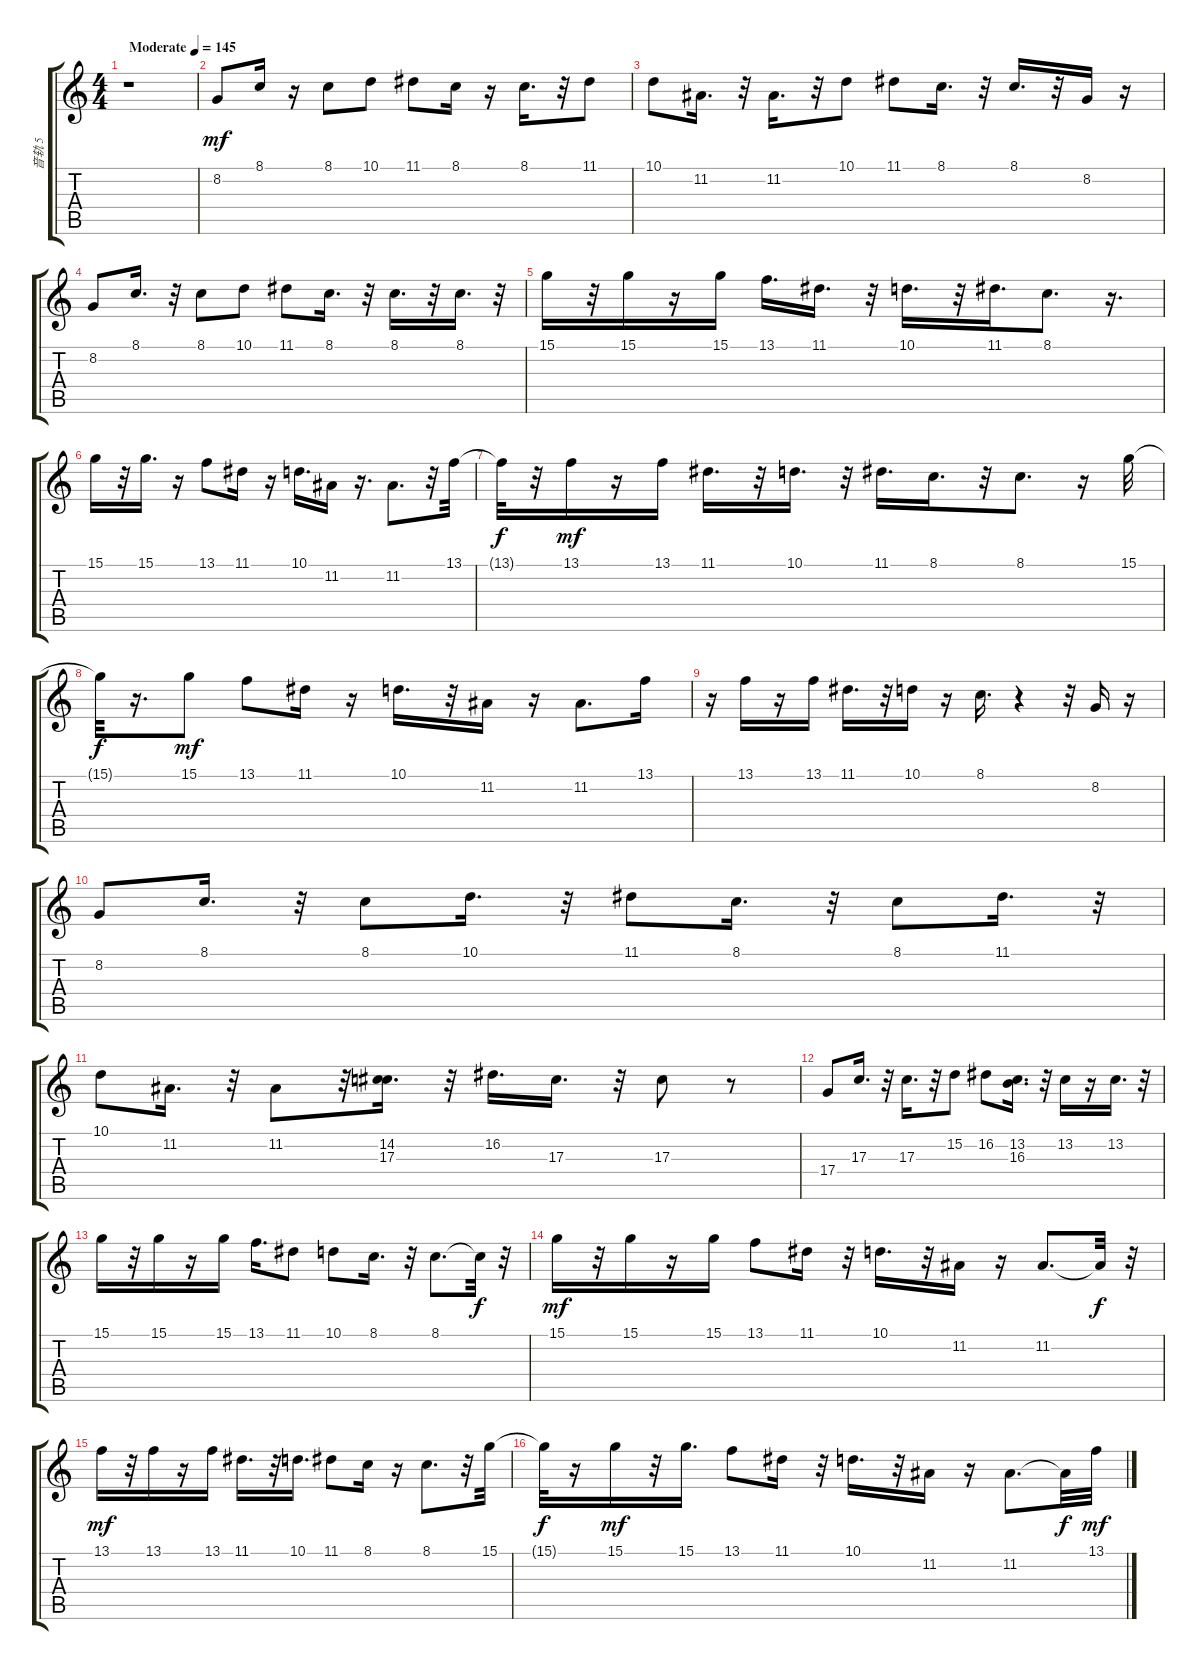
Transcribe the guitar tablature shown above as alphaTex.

\track ("音轨 5" "音轨 5") {solo instrument lead2sawtooth}
\staff {score tabs}
\tuning (E4 B3 G3 D3 A2 E2) {hide}
\ts (4 4)
\tempo (145 "Moderate")
\clef g2
\ks c
r.1{dy mf instrument lead2sawtooth} |
8.2.8 8.1.16 r.16 8.1.8 10.1.8 11.1.8 8.1.16 r.16 8.1.16{d} r.32 11.1.8 |
10.1.8 11.2.16{d} r.32 11.2.16{d} r.32 10.1.8 11.1.8 8.1.16{d} r.32 8.1.16{d} r.32 8.2.16 r.16 |
8.2.8 8.1.16{d} r.32 8.1.8 10.1.8 11.1.8 8.1.16{d} r.32 8.1.16{d} r.32 8.1.16{d} r.32 |
15.1.16 r.32 15.1.16 r.16 15.1.16 13.1.16{d} 11.1.16{d} r.32 10.1.16{d} r.32 11.1.16{d} 8.1.8{d} r.16{d} |
15.1.16 r.32 15.1.16{d} r.16 13.1.8 11.1.16 r.16 10.1.16{d} 11.2.16 r.16{d} 11.2.8{d} r.32 13.1.32 |
13.1{t}.32{dy f} r.32 13.1.16{dy mf} r.16 13.1.16 11.1.16{d} r.32 10.1.16{d} r.32 11.1.16{d} 8.1.16{d} r.32 8.1.8{d} r.16 15.1.32 |
15.1{t}.32{dy f} r.16{d} 15.1.8{dy mf} 13.1.8 11.1.16 r.16 10.1.16{d} r.32 11.2.16 r.16 11.2.8{d} 13.1.16 |
r.16 13.1.16 r.16 13.1.16 11.1.16{d} r.32 10.1.16 r.16 8.1.16{d} r.4 r.32 8.2.16 r.16 |
8.2.8 8.1.16{d} r.32 8.1.8 10.1.16{d} r.32 11.1.8 8.1.16{d} r.32 8.1.8 11.1.16{d} r.32 |
10.1.8 11.2.16{d} r.32 11.2.8 r.32 (14.2 17.3).16{d} r.32 16.2.16{d} 17.3.16{d} r.32 17.3.8 r.8 |
17.4.8 17.3.16{d} r.32 17.3.16{d} r.32 15.2.8 16.2.8 (13.2 16.3).16{d} r.32 13.2.16 r.16 13.2.16{d} r.32 |
15.1.16 r.32 15.1.16 r.16 15.1.16 13.1.16{d} 11.1.8 10.1.8 8.1.16{d} r.32 8.1.8{d} 8.1{t}.32{dy f} r.32 |
15.1.16{dy mf} r.32 15.1.16 r.16 15.1.16 13.1.8 11.1.16 r.32 10.1.16{d} r.32 11.2.16 r.16 11.2.8{d} 11.2{t}.32{dy f} r.32 |
13.1.16{dy mf} r.32 13.1.16 r.16 13.1.16 11.1.16{d} r.32 10.1.16{d} 11.1.8 8.1.16 r.16 8.1.8{d} r.32 15.1.32 |
15.1{t}.32{dy f} r.16 15.1.16{dy mf} r.32 15.1.16{d} 13.1.8 11.1.16 r.32 10.1.16{d} r.32 11.2.16 r.16 11.2.8{d} 11.2{t}.32{dy f} 13.1.32{dy mf}
